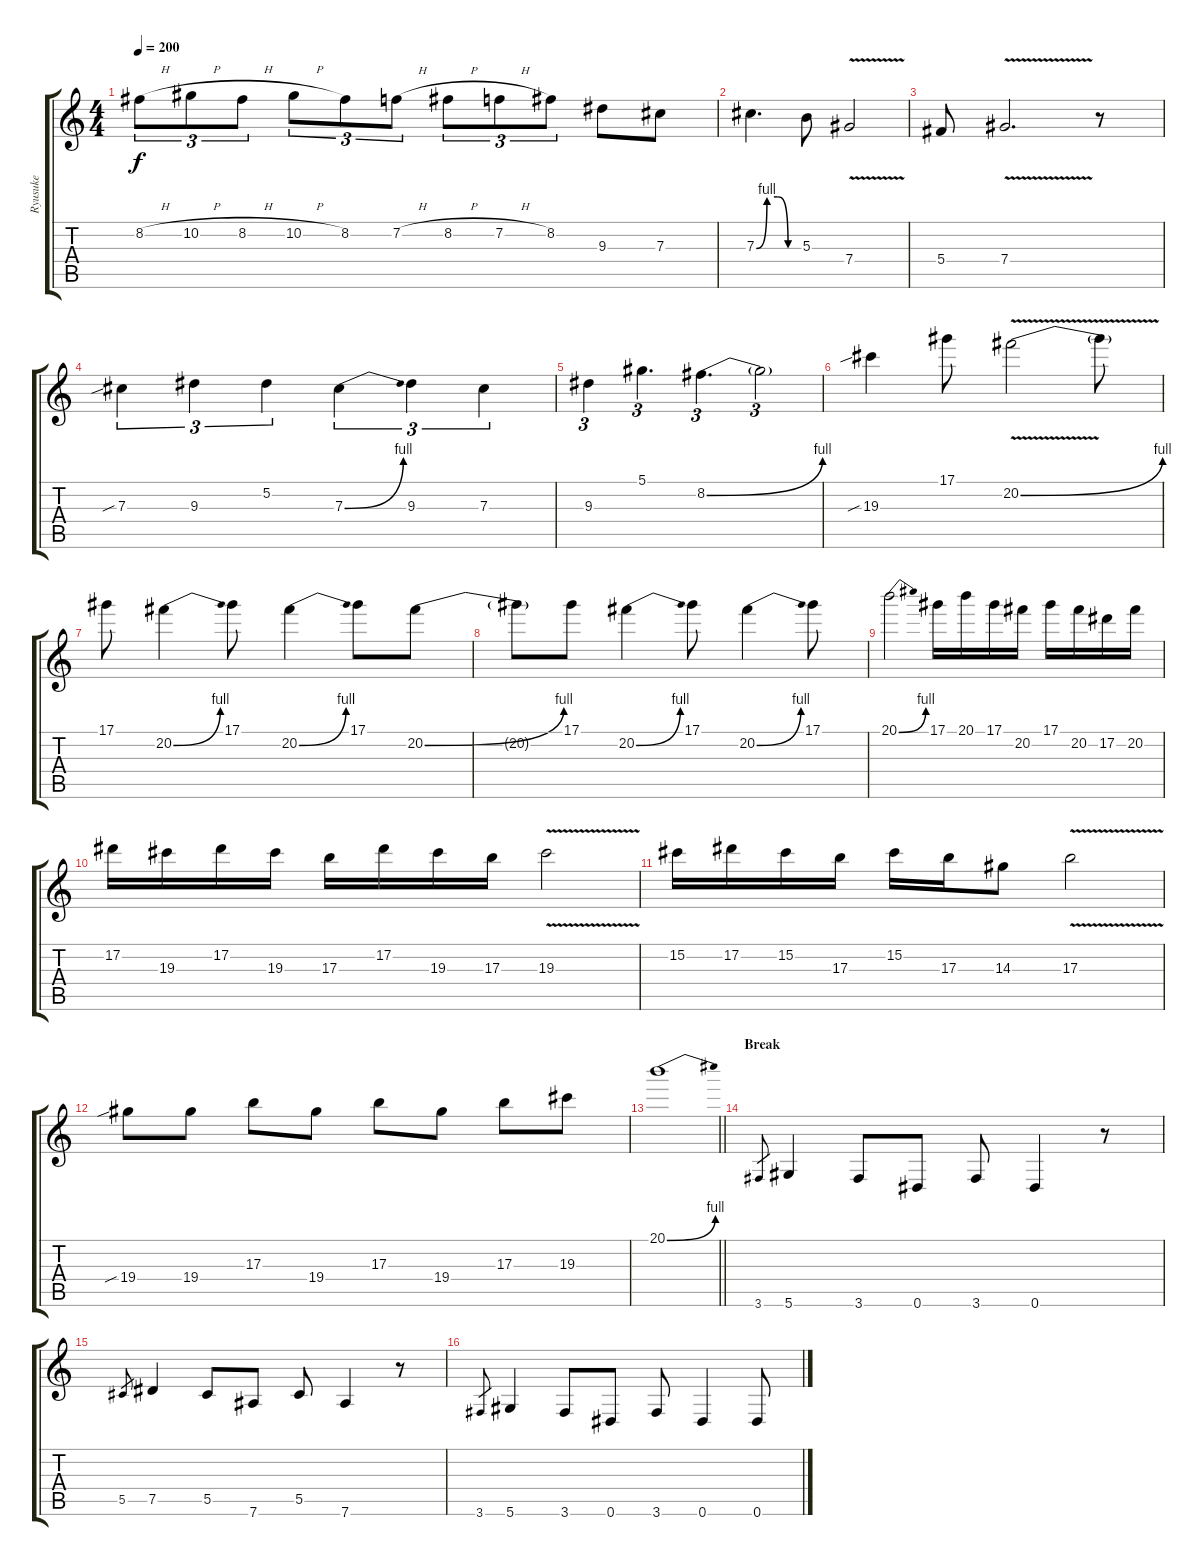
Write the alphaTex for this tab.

\track ("Ryusuke" "Ryusuke") {instrument distortionguitar}
\staff {score tabs}
\tuning (Eb4 Bb3 Gb3 Db3 Ab2 Eb2) {hide}
\ts (4 4)
\tempo 200
\clef g2
\ks c
8.2{h}.8{tu (3 2) dy f} 10.2{h}.8{tu (3 2)} 8.2{h}.8{tu (3 2)} 10.2{h}.8{tu (3 2)} 8.2.8{tu (3 2)} 7.2{h}.8{tu (3 2)} 8.2{h}.8{tu (3 2)} 7.2{h}.8{tu (3 2)} 8.2.8{tu (3 2)} 9.3.8 7.3.8 |
7.3{be (custom 0 0 15 4 30 4 45 0 60 0)}.4{d} 5.3.8 7.4{v}.2 |
5.4.8 7.4{v}.2{d} r.8 |
7.3{sib}.4{tu (3 2)} 9.3.4{tu (3 2)} 5.2.4{tu (3 2)} 7.3{be (bend 0 0 60 4)}.4{tu (3 2)} 9.3.4{tu (3 2)} 7.3.4{tu (3 2)} |
9.3.4{tu (3 2)} 5.1.4{d tu (3 2)} 8.2{be (bend 0 0 60 4)}.4{d tu (3 2)} 8.2{t}.2{tu (3 2)} |
19.3{sib}.4 17.1.8 20.2{be (bend 0 0 60 4) v}.2 20.2{t}.8 |
17.1.8 20.2{be (bend 0 0 60 4)}.4 17.1.8 20.2{be (bend 0 0 60 4)}.4 17.1.8 20.2{be (bend 0 0 60 4)}.8 |
20.2{t}.8 17.1.8 20.2{be (bend 0 0 60 4)}.4 17.1.8 20.2{be (bend 0 0 60 4)}.4 17.1.8 |
20.1{be (bend 0 0 60 4)}.2 17.1.16 20.1.16 17.1.16 20.2.16 17.1.16 20.2.16 17.2.16 20.2.16 |
17.2.16 19.3.16 17.2.16 19.3.16 17.3.16 17.2.16 19.3.16 17.3.16 19.3{v}.2 |
15.2.16 17.2.16 15.2.16 17.3.16 15.2.16 17.3.16 14.3.8 17.3{v}.2 |
19.4{sib}.8 19.4.8 17.3.8 19.4.8 17.3.8 19.4.8 17.3.8 19.3.8 |
\barLineRight lightlight
20.1{be (bend 0 0 60 4)}.1 |
\section ("" "Break")
3.6.8{gr} 5.6.4 3.6.8 0.6.8 3.6.8 0.6.4 r.8 |
5.5.8{gr} 7.5.4 5.5.8 7.6.8 5.5.8 7.6.4 r.8 |
3.6.8{gr} 5.6.4 3.6.8 0.6.8 3.6.8 0.6.4 0.6.8
